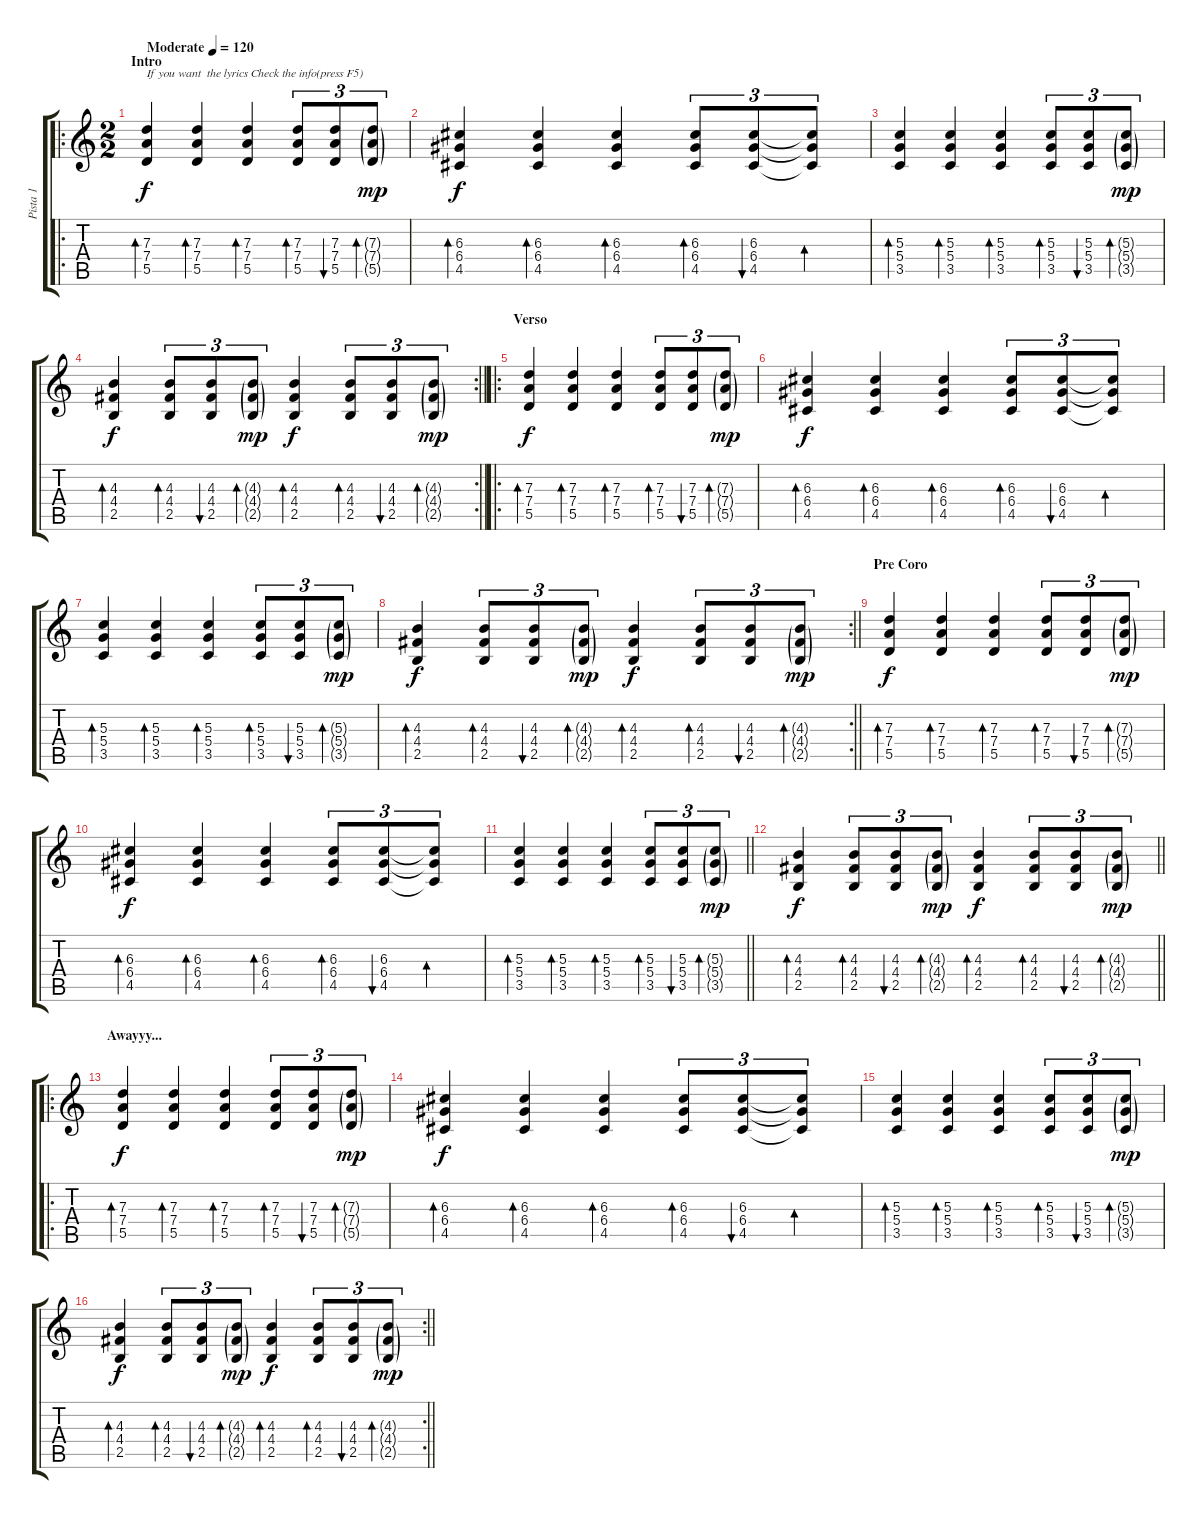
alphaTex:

\track ("Pista 1" "Pista 1") {instrument electricguitarclean}
\staff {score tabs}
\tuning (E4 B3 G3 D3 A2 E2) {hide}
\ro
\ts (2 2)
\section ("" "Intro")
\tempo (120 "Moderate")
\clef g2
\ks c
(7.3 7.4 5.5).4{bd 120 txt "If you want  the lyrics Check the info(press F5) " dy f instrument electricguitarclean} (7.3 7.4 5.5).4{bd 120} (7.3 7.4 5.5).4{bd 120} (7.3 7.4 5.5).8{tu (3 2) bd 60} (7.3 7.4 5.5).8{tu (3 2) bu 60} (7.3{g} 7.4{g} 5.5{g}).8{tu (3 2) bd 60 dy mp} |
(6.3 6.4 4.5).4{bd 60 dy f} (6.3 6.4 4.5).4{bd 60} (6.3 6.4 4.5).4{bd 60} (6.3 6.4 4.5).8{tu (3 2) bd 60 txt ""} (6.3 6.4 4.5).8{tu (3 2) bu 60} (6.3{t} 6.4{t} 4.5{t}).8{tu (3 2) bd 60} |
(5.3 5.4 3.5).4{bd 120} (5.3 5.4 3.5).4{bd 120} (5.3 5.4 3.5).4{bd 120} (5.3 5.4 3.5).8{tu (3 2) bd 60 txt ""} (5.3 5.4 3.5).8{tu (3 2) bu 60} (5.3{g} 5.4{g} 3.5{g}).8{tu (3 2) bd 60 dy mp} |
\rc 2
\barLineRight lightlight
(4.3 4.4 2.5).4{bd 120 dy f} (4.3 4.4 2.5).8{tu (3 2) bd 60} (4.3 4.4 2.5).8{tu (3 2) bu 60} (4.3{g} 4.4{g} 2.5{g}).8{tu (3 2) bd 60 dy mp} (4.3 4.4 2.5).4{bd 120 dy f} (4.3 4.4 2.5).8{tu (3 2) bd 60} (4.3 4.4 2.5).8{tu (3 2) bu 60} (4.3{g} 4.4{g} 2.5{g}).8{tu (3 2) bd 60 dy mp} |
\ro
\section ("" "Verso")
(7.3 7.4 5.5).4{bd 120 dy f} (7.3 7.4 5.5).4{bd 120} (7.3 7.4 5.5).4{bd 120} (7.3 7.4 5.5).8{tu (3 2) bd 60} (7.3 7.4 5.5).8{tu (3 2) bu 60} (7.3{g} 7.4{g} 5.5{g}).8{tu (3 2) bd 60 dy mp} |
(6.3 6.4 4.5).4{bd 60 dy f} (6.3 6.4 4.5).4{bd 60} (6.3 6.4 4.5).4{bd 60} (6.3 6.4 4.5).8{tu (3 2) bd 60} (6.3 6.4 4.5).8{tu (3 2) bu 60} (6.3{t} 6.4{t} 4.5{t}).8{tu (3 2) bd 60} |
(5.3 5.4 3.5).4{bd 120} (5.3 5.4 3.5).4{bd 120} (5.3 5.4 3.5).4{bd 120} (5.3 5.4 3.5).8{tu (3 2) bd 60} (5.3 5.4 3.5).8{tu (3 2) bu 60} (5.3{g} 5.4{g} 3.5{g}).8{tu (3 2) bd 60 dy mp} |
\rc 2
\barLineRight lightlight
(4.3 4.4 2.5).4{bd 120 dy f} (4.3 4.4 2.5).8{tu (3 2) bd 60} (4.3 4.4 2.5).8{tu (3 2) bu 60} (4.3{g} 4.4{g} 2.5{g}).8{tu (3 2) bd 60 dy mp} (4.3 4.4 2.5).4{bd 120 dy f} (4.3 4.4 2.5).8{tu (3 2) bd 60} (4.3 4.4 2.5).8{tu (3 2) bu 60} (4.3{g} 4.4{g} 2.5{g}).8{tu (3 2) bd 60 dy mp} |
\section ("" "Pre Coro")
(7.3 7.4 5.5).4{bd 120 dy f} (7.3 7.4 5.5).4{bd 120} (7.3 7.4 5.5).4{bd 120} (7.3 7.4 5.5).8{tu (3 2) bd 60} (7.3 7.4 5.5).8{tu (3 2) bu 60} (7.3{g} 7.4{g} 5.5{g}).8{tu (3 2) bd 60 dy mp} |
(6.3 6.4 4.5).4{bd 60 dy f} (6.3 6.4 4.5).4{bd 60} (6.3 6.4 4.5).4{bd 60} (6.3 6.4 4.5).8{tu (3 2) bd 60} (6.3 6.4 4.5).8{tu (3 2) bu 60} (6.3{t} 6.4{t} 4.5{t}).8{tu (3 2) bd 60} |
\barLineRight lightlight
(5.3 5.4 3.5).4{bd 120} (5.3 5.4 3.5).4{bd 120} (5.3 5.4 3.5).4{bd 120} (5.3 5.4 3.5).8{tu (3 2) bd 60} (5.3 5.4 3.5).8{tu (3 2) bu 60} (5.3{g} 5.4{g} 3.5{g}).8{tu (3 2) bd 60 dy mp} |
\section ("" "")
\barLineRight lightlight
(4.3 4.4 2.5).4{bd 120 dy f} (4.3 4.4 2.5).8{tu (3 2) bd 60} (4.3 4.4 2.5).8{tu (3 2) bu 60} (4.3{g} 4.4{g} 2.5{g}).8{tu (3 2) bd 60 dy mp} (4.3 4.4 2.5).4{bd 120 dy f} (4.3 4.4 2.5).8{tu (3 2) bd 60} (4.3 4.4 2.5).8{tu (3 2) bu 60} (4.3{g} 4.4{g} 2.5{g}).8{tu (3 2) bd 60 dy mp} |
\ro
\section ("" "Awayyy...")
(7.3 7.4 5.5).4{bd 120 dy f volume 6} (7.3 7.4 5.5).4{bd 120} (7.3 7.4 5.5).4{bd 120} (7.3 7.4 5.5).8{tu (3 2) bd 60} (7.3 7.4 5.5).8{tu (3 2) bu 60} (7.3{g} 7.4{g} 5.5{g}).8{tu (3 2) bd 60 dy mp} |
(6.3 6.4 4.5).4{bd 60 dy f} (6.3 6.4 4.5).4{bd 60} (6.3 6.4 4.5).4{bd 60} (6.3 6.4 4.5).8{tu (3 2) bd 60} (6.3 6.4 4.5).8{tu (3 2) bu 60} (6.3{t} 6.4{t} 4.5{t}).8{tu (3 2) bd 60} |
(5.3 5.4 3.5).4{bd 120} (5.3 5.4 3.5).4{bd 120} (5.3 5.4 3.5).4{bd 120} (5.3 5.4 3.5).8{tu (3 2) bd 60} (5.3 5.4 3.5).8{tu (3 2) bu 60} (5.3{g} 5.4{g} 3.5{g}).8{tu (3 2) bd 60 dy mp} |
\rc 2
\barLineRight lightlight
(4.3 4.4 2.5).4{bd 120 dy f volume 5} (4.3 4.4 2.5).8{tu (3 2) bd 60} (4.3 4.4 2.5).8{tu (3 2) bu 60} (4.3{g} 4.4{g} 2.5{g}).8{tu (3 2) bd 60 dy mp} (4.3 4.4 2.5).4{bd 120 dy f} (4.3 4.4 2.5).8{tu (3 2) bd 60} (4.3 4.4 2.5).8{tu (3 2) bu 60} (4.3{g} 4.4{g} 2.5{g}).8{tu (3 2) bd 60 dy mp}
